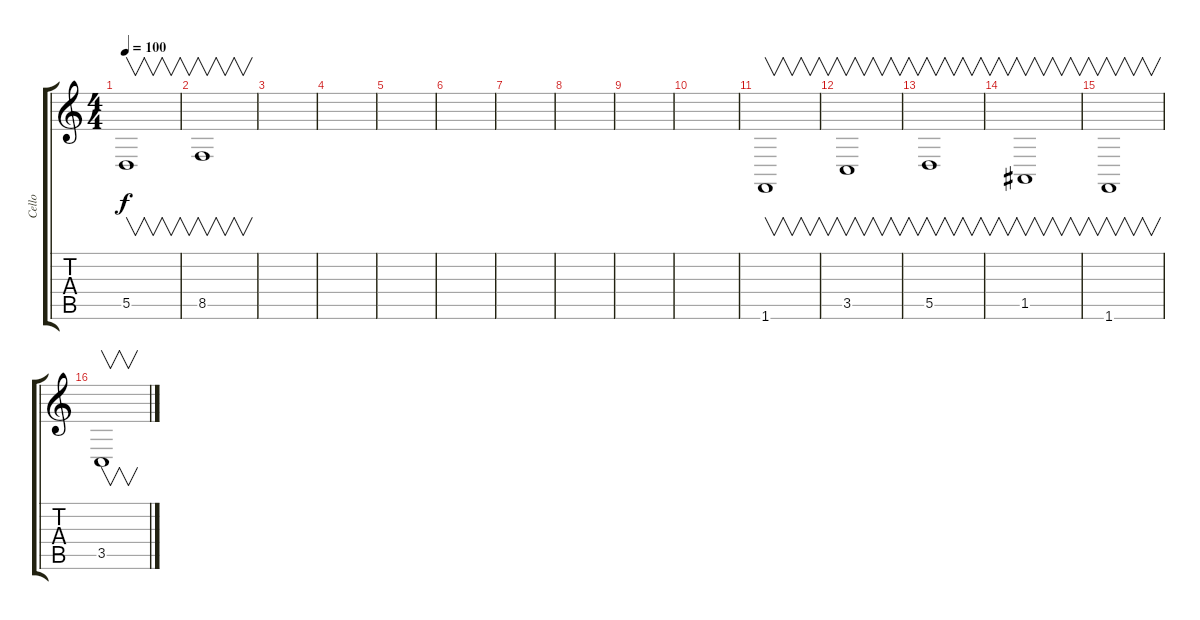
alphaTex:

\track ("Cello" "Cello") {instrument cello}
\staff {score tabs}
\tuning (E4 B3 G3 D3 A2 E2) {hide}
\ts (4 4)
\tempo 100
\clef g2
\ks c
5.5.1{v dy f} |
8.5.1{v} |
|
|
|
|
|
|
|
|
1.6.1{v} |
3.5.1{v} |
5.5.1{v} |
1.5.1{v} |
1.6.1{v} |
3.5.1{v}
